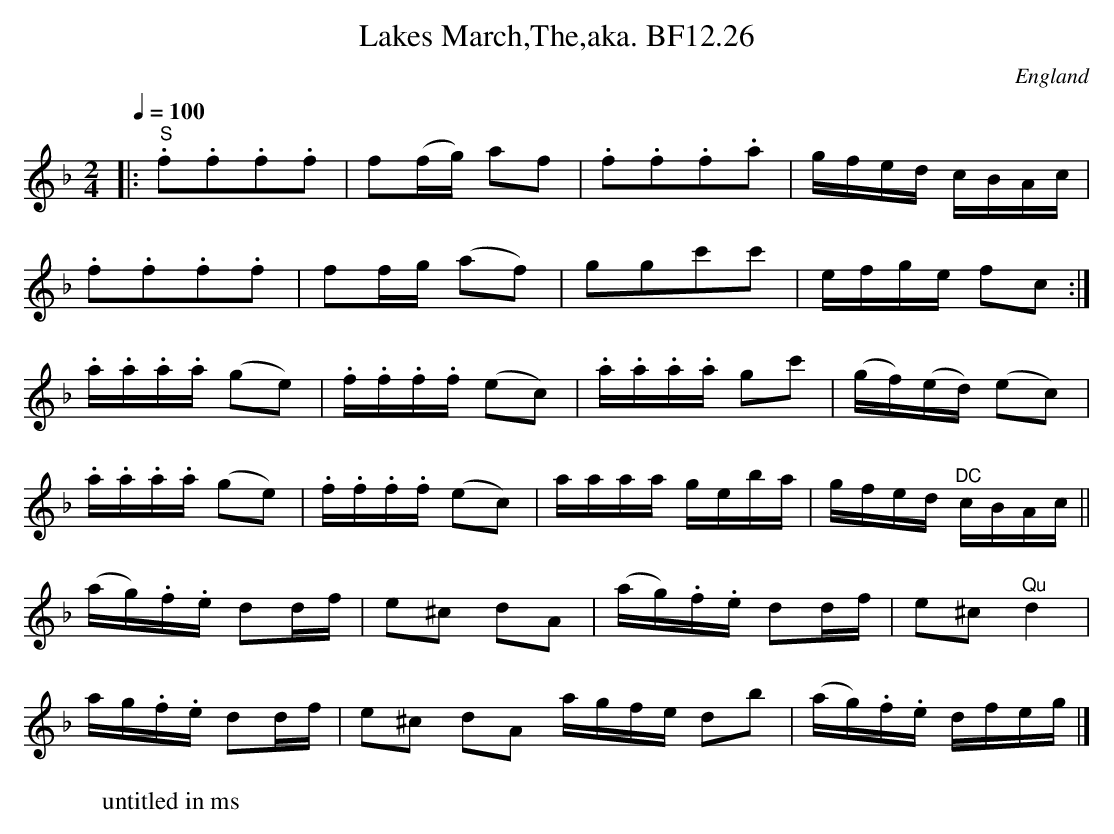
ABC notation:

X:1
T:Lakes March,The,aka. BF12.26
M:2/4
L:1/8
Q:1/4=100
O:England
notC:In T.Browne's hand
K:F major
|:"^S".f.f.f.f| f(f/g/) af|.f.f.f.a|g/f/e/d/ c/B/A/c/|!
.f.f.f.f|ff/g/ (af)|ggc'c'|e/f/g/e/ fc:|!
.a/.a/.a/.a/ (ge)|.f/.f/.f/.f/ (ec)|\
.a/.a/.a/.a/ gc'|(g/f/)(e/d/) (ec)|!
.a/.a/.a/.a/ (ge)|.f/.f/.f/.f/ (ec)|a/a/a/a/ g/e/b/a/|\
g/f/e/d/"^DC" c/B/A/c/||!
(a/g/).f/.e/ dd/f/|e^c dA|(a/g/).f/.e/ dd/f/|e^c "^Qu"d2|!
a/-g/.f/.e/ dd/f/|e^c dA a/g/f/e/ db|(a/g/).f/.e/ d/f/e/g/|]
W:untitled in ms
